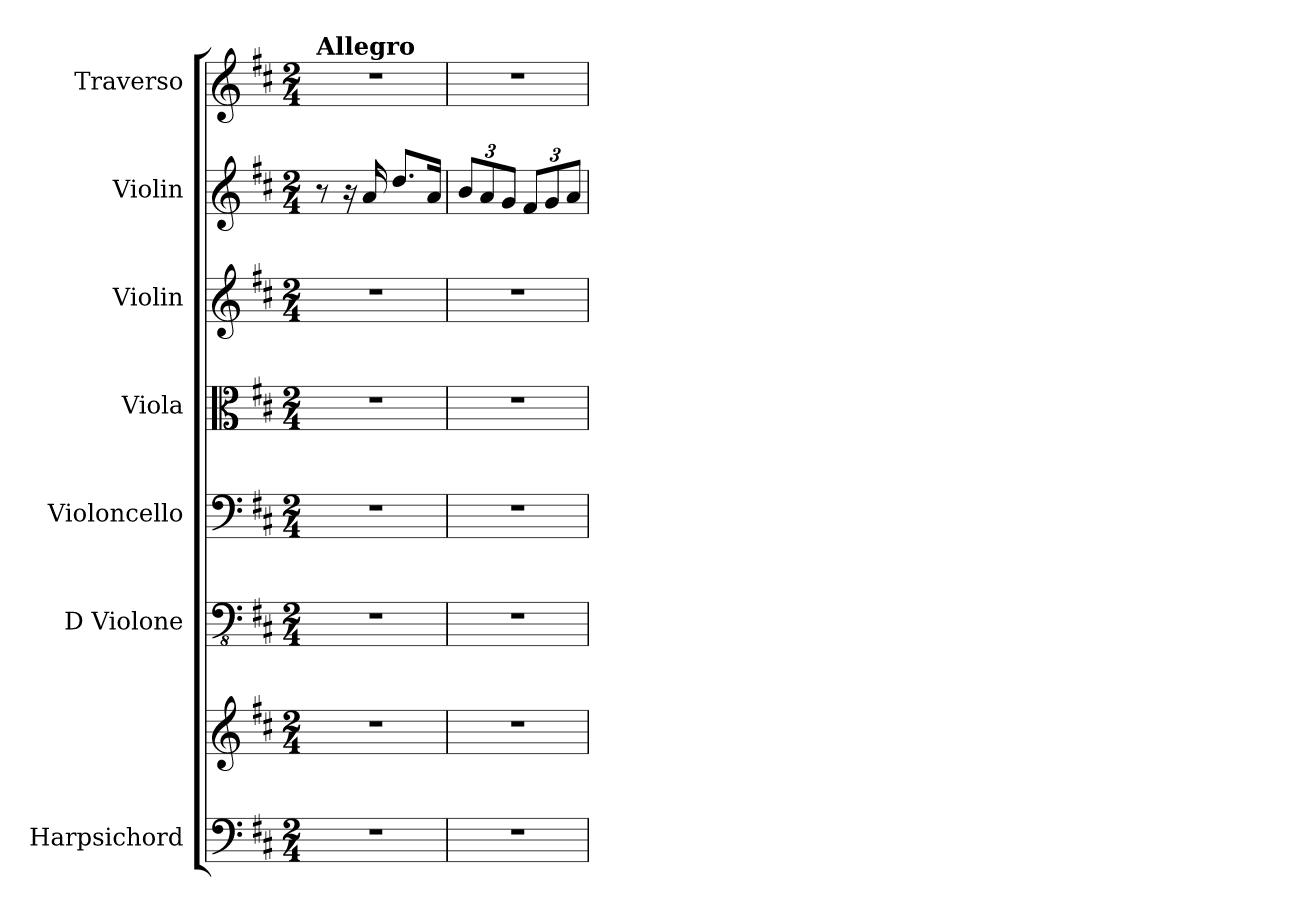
**kern	**kern	**kern	**kern	**kern	**kern	**kern	**kern
*part7	*part7	*part6	*part5	*part4	*part3	*part2	*part1
*staff8	*staff7	*staff6	*staff5	*staff4	*staff3	*staff2	*staff1
*I"Harpsichord	*	*I"D Violone	*I"Violoncello	*I"Viola	*I"Violin	*I"Violin	*I"Traverso
*I'Hch.	*	*I'D Vne.	*I'Vc.	*I'Vla.	*I'Vln.	*I'Vln.	*I'Trv.
!!LO:PB:g=z
*clefF4	*clefG2	*clefFv4	*clefF4	*clefC3	*clefG2	*clefG2	*clefG2
*	*	*ITrd7c12	*	*	*	*	*
*k[f#c#]	*k[f#c#]	*k[f#c#]	*k[f#c#]	*k[f#c#]	*k[f#c#]	*k[f#c#]	*k[f#c#]
*M2/4	*M2/4	*M2/4	*M2/4	*M2/4	*M2/4	*M2/4	*M2/4
=1	=1	=1	=1	=1	=1	=1	=1
!	!	!	!	!	!	!	!LO:TX:a:B:t=Allegro
2r	2r	2r	2r	2r	2r	8r	2r
.	.	.	.	.	.	16r	.
.	.	.	.	.	.	16a/	.
.	.	.	.	.	.	8.dd/L	.
.	.	.	.	.	.	16a/Jk	.
=2	=2	=2	=2	=2	=2	=2	=2
*	*	*	*	*	*	*Xbrackettup	*
2r	2r	2r	2r	2r	2r	12b/L	2r
.	.	.	.	.	.	12a/	.
.	.	.	.	.	.	12g/J	.
.	.	.	.	.	.	12f#/L	.
.	.	.	.	.	.	12g/	.
.	.	.	.	.	.	12a/J	.
=	=	=	=	=	=	=	=
*-	*-	*-	*-	*-	*-	*-	*-
